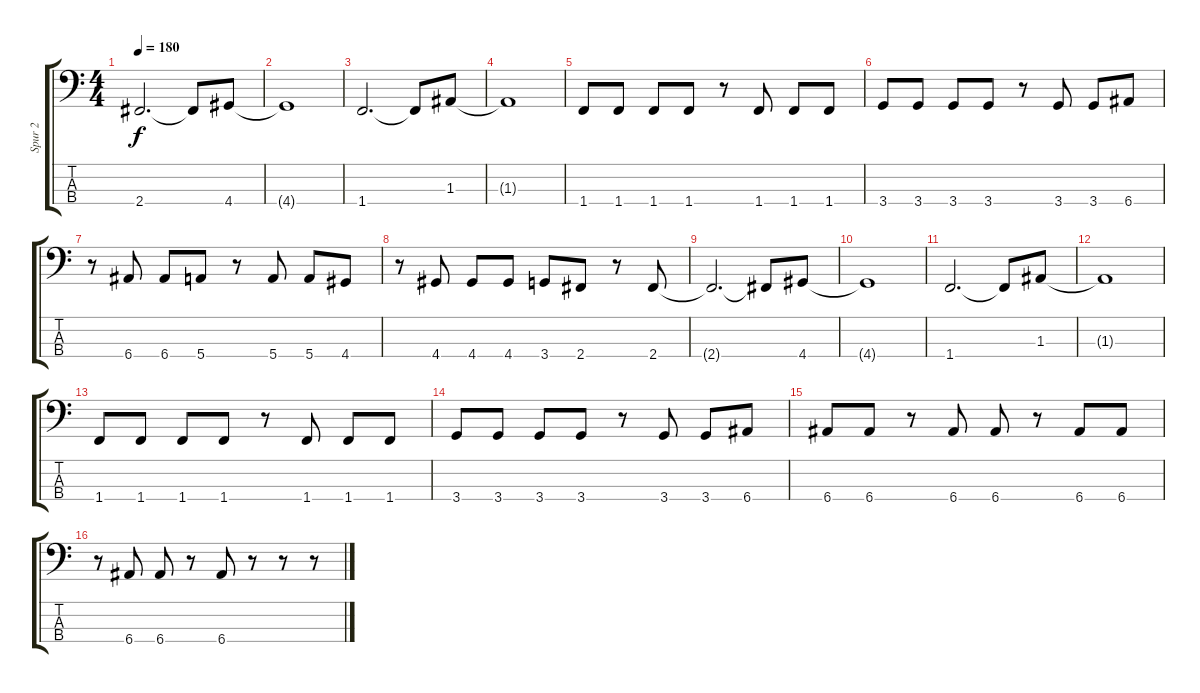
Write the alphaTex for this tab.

\track ("Spur 2" "Spur 2") {instrument electricbassfinger}
\staff {score tabs}
\tuning (G2 D2 A1 E1) {hide}
\ts (4 4)
\tempo 180
\clef f4
\ks c
2.4{t}.2{d dy f} 2.4{t}.8 4.4.8 |
4.4{t}.1 |
1.4.2{d} 1.4{t}.8 1.3.8 |
1.3{t}.1 |
1.4.8 1.4.8 1.4.8 1.4.8 r.8 1.4.8 1.4.8 1.4.8 |
3.4.8 3.4.8 3.4.8 3.4.8 r.8 3.4.8 3.4.8 6.4.8 |
r.8 6.4.8 6.4.8 5.4.8 r.8 5.4.8 5.4.8 4.4.8 |
r.8 4.4.8 4.4.8 4.4.8 3.4.8 2.4.8 r.8 2.4.8 |
2.4{t}.2{d} 2.4{t}.8 4.4.8 |
4.4{t}.1 |
1.4.2{d} 1.4{t}.8 1.3.8 |
1.3{t}.1 |
1.4.8 1.4.8 1.4.8 1.4.8 r.8 1.4.8 1.4.8 1.4.8 |
3.4.8 3.4.8 3.4.8 3.4.8 r.8 3.4.8 3.4.8 6.4.8 |
6.4.8 6.4.8 r.8 6.4.8 6.4.8 r.8 6.4.8 6.4.8 |
r.8 6.4.8 6.4.8 r.8 6.4.8 r.8 r.8 r.8
